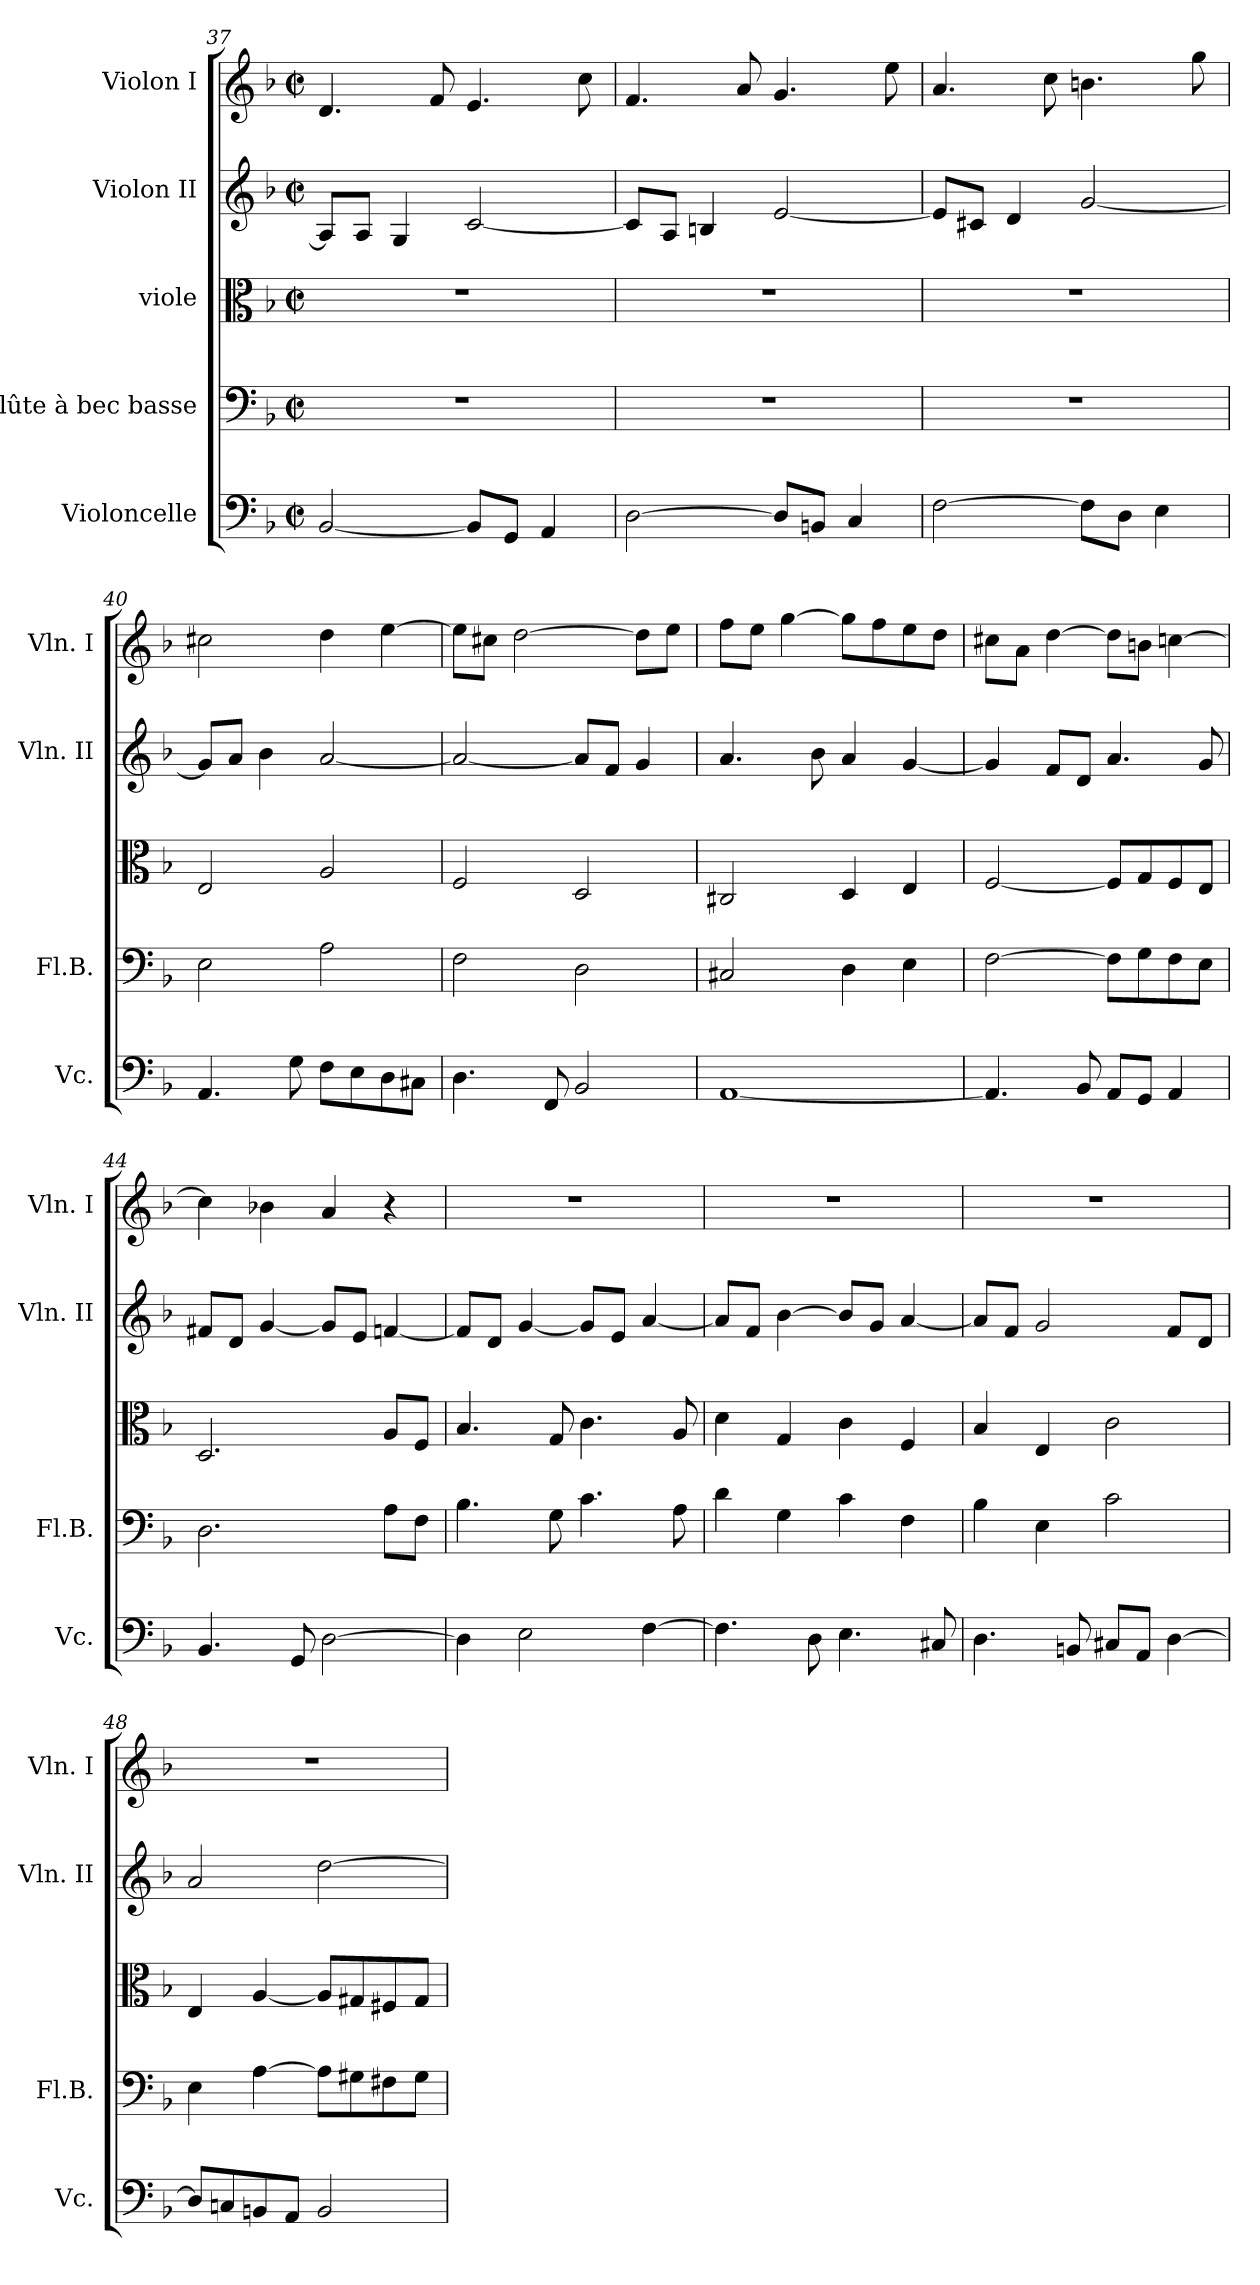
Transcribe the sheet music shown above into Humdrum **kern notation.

**kern	**kern	**kern	**kern	**kern
*part5	*part4	*part3	*part2	*part1
*staff5	*staff4	*staff3	*staff2	*staff1
*I"Violoncelle	*I"Flûte à bec basse	*I"viole	*I"Violon II	*I"Violon I
*I'Vc.	*I'Fl.B.	*	*I'Vln. II	*I'Vln. I
*clefF4	*clefF4	*clefC3	*clefG2	*clefG2
*	*ITrd-7c-12	*	*	*
*k[b-]	*k[b-]	*k[b-]	*k[b-]	*k[b-]
*d:	*d:	*d:	*d:	*d:
*M2/2	*M2/2	*M2/2	*M2/2	*M2/2
*met(c|)	*met(c|)	*met(c|)	*met(c|)	*met(c|)
=37	=37	=37	=37	=37
[2BB-/	1r	1r	8A/L]	4.d/
.	.	.	8A/J	.
.	.	.	4G/	.
.	.	.	.	8f/
8BB-/L]	.	.	[2c/	4.e/
8GG/J	.	.	.	.
4AA/	.	.	.	.
.	.	.	.	8cc\
=38	=38	=38	=38	=38
[2D\	1r	1r	8c/L]	4.f/
.	.	.	8A/J	.
.	.	.	4Bn/	.
.	.	.	.	8a/
8D/L]	.	.	[2e/	4.g/
8BBn/J	.	.	.	.
4C/	.	.	.	.
.	.	.	.	8ee\
!!LO:LB:g=z
=39	=39	=39	=39	=39
[2F\	1r	1r	8e/L]	4.a/
.	.	.	8c#X/J	.
.	.	.	4d/	.
.	.	.	.	8cc\
8F\L]	.	.	[2g/	4.bn\
8D\J	.	.	.	.
4E\	.	.	.	.
.	.	.	.	8gg\
=40	=40	=40	=40	=40
4.AA/	2e\	2E/	8g/L]	2cc#X\
.	.	.	8a/J	.
.	.	.	4b-\	.
8G\	.	.	.	.
8F\L	2a\	2A/	[2a/	4dd\
8E\	.	.	.	.
8D\	.	.	.	[4ee\
8C#X\J	.	.	.	.
=41	=41	=41	=41	=41
4.D\	2f\	2F/	2a/_	8ee\L]
.	.	.	.	8cc#X\J
.	.	.	.	[2dd\
8FF/	.	.	.	.
2BB-/	2d\	2D/	8a/L]	.
.	.	.	8f/J	.
.	.	.	4g/	8dd\L]
.	.	.	.	8ee\J
=42	=42	=42	=42	=42
[1AA	2c#X/	2C#X/	4.a/	8ff\L
.	.	.	.	8ee\J
.	.	.	.	[4gg\
.	.	.	8b-\	.
.	4d\	4D/	4a/	8gg\L]
.	.	.	.	8ff\
.	4e\	4E/	[4g/	8ee\
.	.	.	.	8dd\J
!!LO:PB:g=z
=43	=43	=43	=43	=43
4.AA/]	[2f\	[2F/	4g/]	8cc#X\L
.	.	.	.	8a\J
.	.	.	8f/L	[4dd\
8BB-/	.	.	8d/J	.
8AA/L	8f\L]	8F/L]	4.a/	8dd\L]
8GG/J	8g\	8G/	.	8bn\J
4AA/	8f\	8F/	.	[4ccn\
.	8e\J	8E/J	8g/	.
=44	=44	=44	=44	=44
4.BB-/	2.d\	2.D/	8f#X/L	4cc\]
.	.	.	8d/J	.
.	.	.	[4g/	4b-X\
8GG/	.	.	.	.
[2D\	.	.	8g/L]	4a/
.	.	.	8e/J	.
.	8a\L	8A/L	[4fn/	4r
.	8f\J	8F/J	.	.
=45	=45	=45	=45	=45
4D\]	4.b-\	4.B-/	8f/L]	1r
.	.	.	8d/J	.
2E\	.	.	[4g/	.
.	8g\	8G/	.	.
.	4.cc\	4.c\	8g/L]	.
.	.	.	8e/J	.
[4F\	.	.	[4a/	.
.	8a\	8A/	.	.
=46	=46	=46	=46	=46
4.F\]	4dd\	4d\	8a/L]	1r
.	.	.	8f/J	.
.	4g\	4G/	[4b-\	.
8D\	.	.	.	.
4.E\	4cc\	4c\	8b-/L]	.
.	.	.	8g/J	.
.	4f\	4F/	[4a/	.
8C#X/	.	.	.	.
!!LO:LB:g=z
=47	=47	=47	=47	=47
4.D\	4b-\	4B-/	8a/L]	1r
.	.	.	8f/J	.
.	4e\	4E/	2g/	.
8BBn/	.	.	.	.
8C#X/L	2cc\	2c\	.	.
8AA/J	.	.	.	.
[4D\	.	.	8f/L	.
.	.	.	8d/J	.
=48	=48	=48	=48	=48
8D/L]	4e\	4E/	2a/	1r
8Cn/	.	.	.	.
8BBn/	[4a\	[4A/	.	.
8AA/J	.	.	.	.
2BB/	8a\L]	8A/L]	[2dd\	.
.	8g#X\	8G#X/	.	.
.	8f#X\	8F#X/	.	.
.	8g#\J	8G#/J	.	.
=	=	=	=	=
*-	*-	*-	*-	*-
